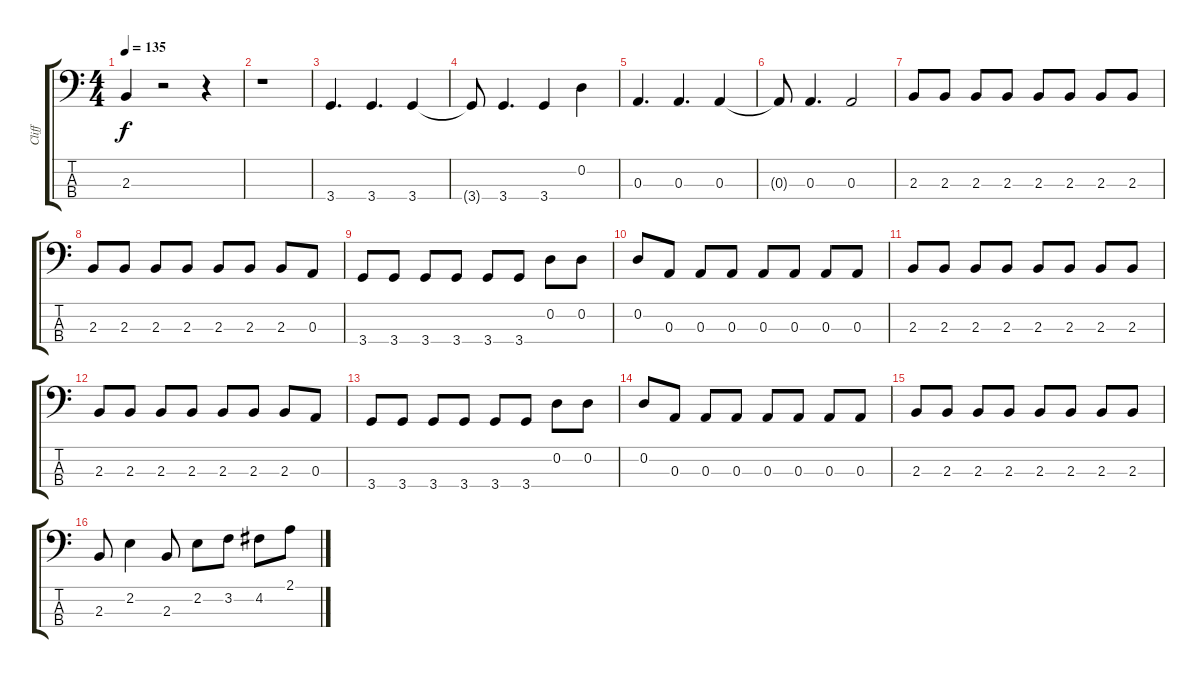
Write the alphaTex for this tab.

\track ("Cliff" "Cliff") {instrument electricbasspick}
\staff {score tabs}
\tuning (G2 D2 A1 E1) {hide}
\ts (4 4)
\tempo 135
\clef f4
\ks c
2.3.4{dy f} r.2 r.4 |
r.1 |
3.4.4{d} 3.4.4{d} 3.4.4 |
3.4{t}.8 3.4.4{d} 3.4.4 0.2.4 |
0.3.4{d} 0.3.4{d} 0.3.4 |
0.3{t}.8 0.3.4{d} 0.3.2 |
2.3.8 2.3.8 2.3.8 2.3.8 2.3.8 2.3.8 2.3.8 2.3.8 |
2.3.8 2.3.8 2.3.8 2.3.8 2.3.8 2.3.8 2.3.8 0.3.8 |
3.4.8 3.4.8 3.4.8 3.4.8 3.4.8 3.4.8 0.2.8 0.2.8 |
0.2.8 0.3.8 0.3.8 0.3.8 0.3.8 0.3.8 0.3.8 0.3.8 |
2.3.8 2.3.8 2.3.8 2.3.8 2.3.8 2.3.8 2.3.8 2.3.8 |
2.3.8 2.3.8 2.3.8 2.3.8 2.3.8 2.3.8 2.3.8 0.3.8 |
3.4.8 3.4.8 3.4.8 3.4.8 3.4.8 3.4.8 0.2.8 0.2.8 |
0.2.8 0.3.8 0.3.8 0.3.8 0.3.8 0.3.8 0.3.8 0.3.8 |
2.3.8 2.3.8 2.3.8 2.3.8 2.3.8 2.3.8 2.3.8 2.3.8 |
2.3.8 2.2.4 2.3.8 2.2.8 3.2.8 4.2.8 2.1.8
